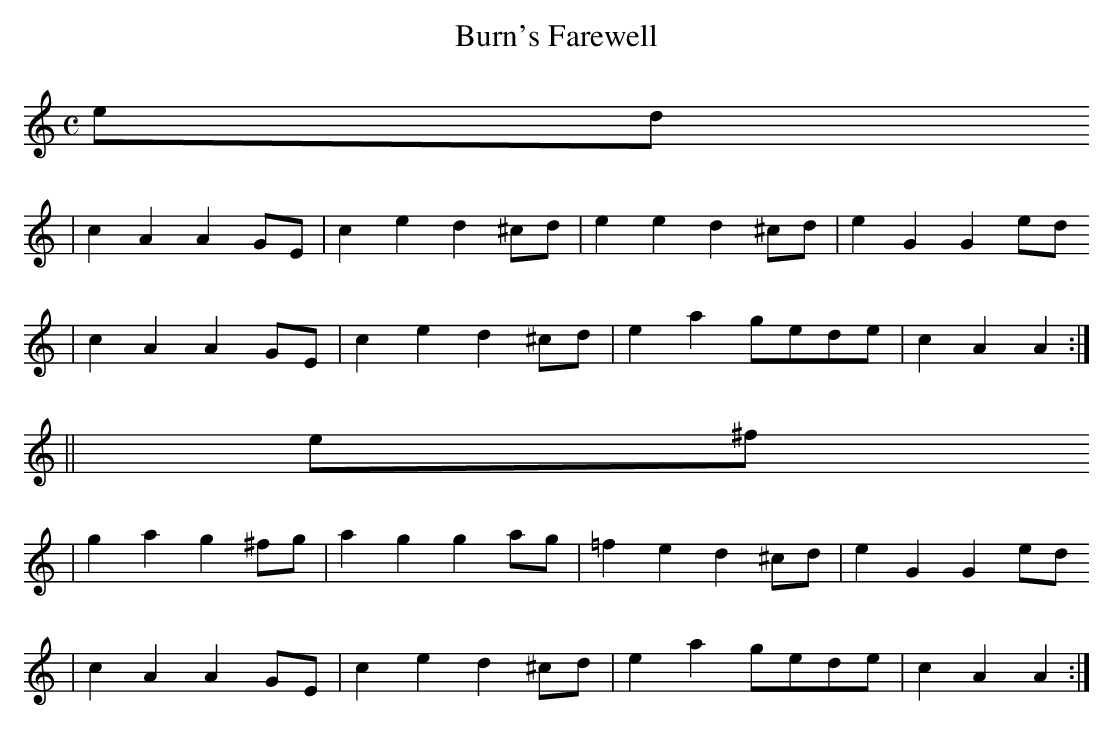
X:1
T: Burn's Farewell
M: C
L: 1/8
K: Am
ed
| c2A2 A2GE | c2e2 d2^cd | e2e2 d2^cd | e2G2 G2ed
| c2A2 A2GE | c2e2 d2^cd | e2a2 gede | c2A2 A2 :|
|| e^f
| g2a2 g2^fg | a2g2 g2ag | =f2e2 d2^cd |e2G2 G2ed
| c2A2 A2GE | c2e2 d2^cd | e2a2 gede | c2A2 A2 :|
